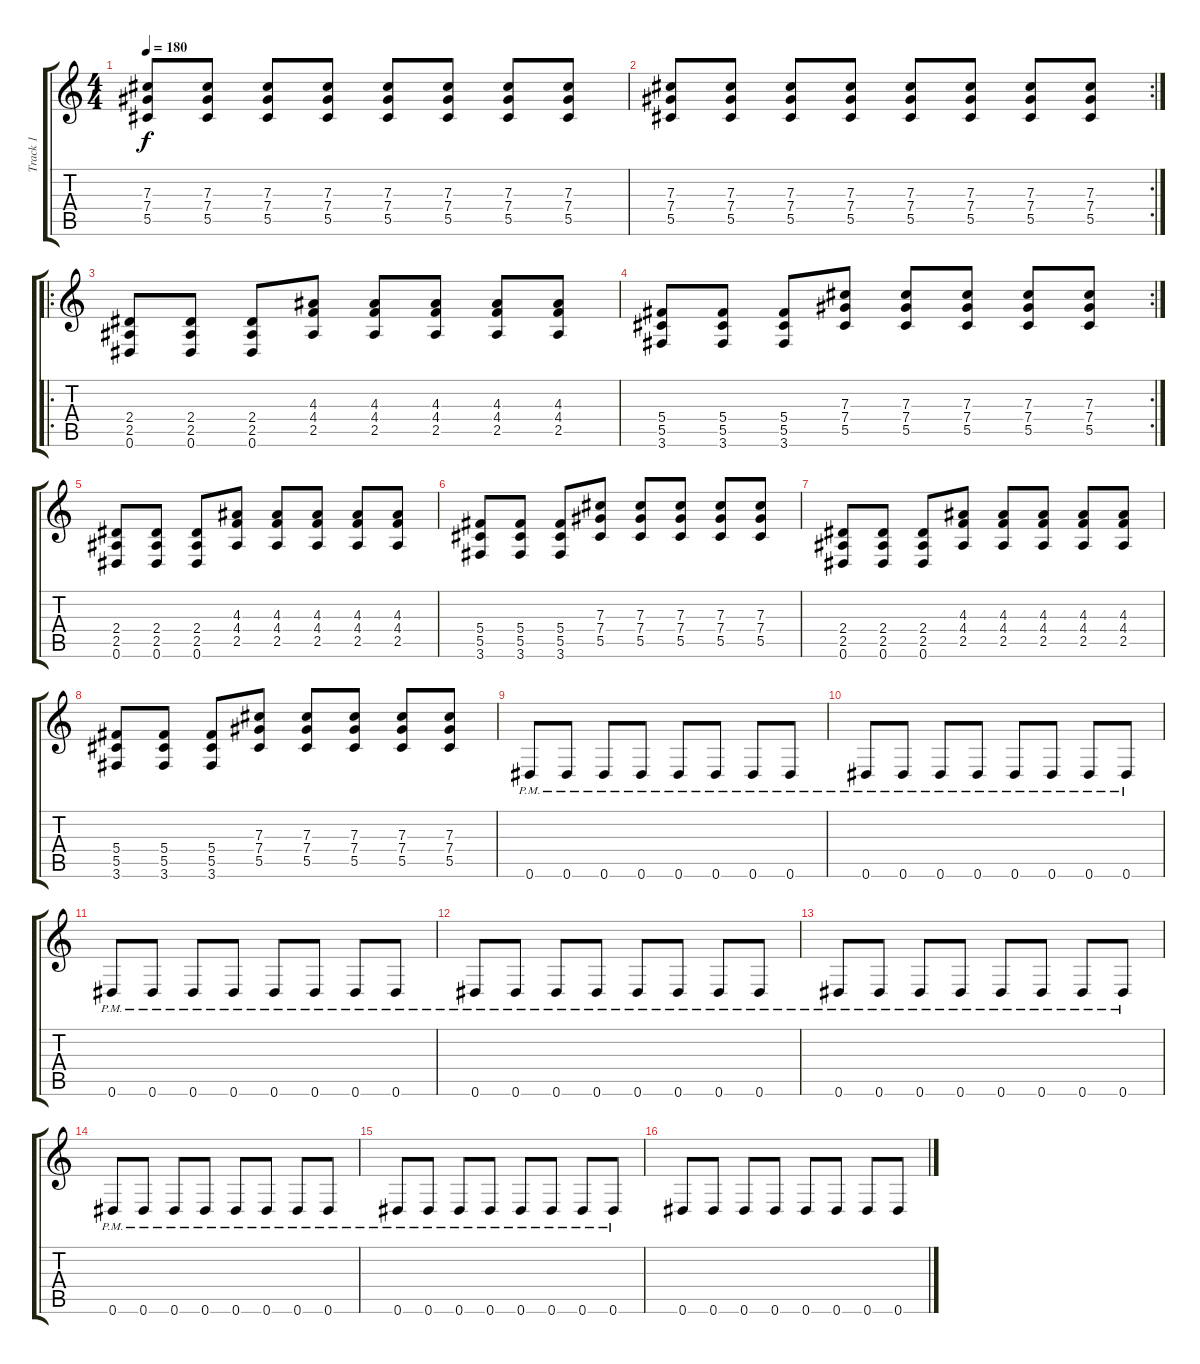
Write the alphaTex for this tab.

\track ("Track 1" "Track 1") {instrument overdrivenguitar}
\staff {score tabs}
\tuning (Eb4 Bb3 Gb3 Db3 Ab2 Eb2) {hide}
\ts (4 4)
\tempo 180
\clef g2
\ks c
(7.3 7.4 5.5).8{dy f} (7.3 7.4 5.5).8 (7.3 7.4 5.5).8 (7.3 7.4 5.5).8 (7.3 7.4 5.5).8 (7.3 7.4 5.5).8 (7.3 7.4 5.5).8 (7.3 7.4 5.5).8 |
\rc 2
(7.3 7.4 5.5).8 (7.3 7.4 5.5).8 (7.3 7.4 5.5).8 (7.3 7.4 5.5).8 (7.3 7.4 5.5).8 (7.3 7.4 5.5).8 (7.3 7.4 5.5).8 (7.3 7.4 5.5).8 |
\ro
(2.4 2.5 0.6).8 (2.4 2.5 0.6).8 (2.4 2.5 0.6).8 (4.3 4.4 2.5).8 (4.3 4.4 2.5).8 (4.3 4.4 2.5).8 (4.3 4.4 2.5).8 (4.3 4.4 2.5).8 |
\rc 2
(5.4 5.5 3.6).8 (5.4 5.5 3.6).8 (5.4 5.5 3.6).8 (7.3 7.4 5.5).8 (7.3 7.4 5.5).8 (7.3 7.4 5.5).8 (7.3 7.4 5.5).8 (7.3 7.4 5.5).8 |
(2.4 2.5 0.6).8{balance 8} (2.4 2.5 0.6).8 (2.4 2.5 0.6).8 (4.3 4.4 2.5).8 (4.3 4.4 2.5).8 (4.3 4.4 2.5).8 (4.3 4.4 2.5).8 (4.3 4.4 2.5).8 |
(5.4 5.5 3.6).8 (5.4 5.5 3.6).8 (5.4 5.5 3.6).8 (7.3 7.4 5.5).8 (7.3 7.4 5.5).8 (7.3 7.4 5.5).8 (7.3 7.4 5.5).8 (7.3 7.4 5.5).8 |
(2.4 2.5 0.6).8 (2.4 2.5 0.6).8 (2.4 2.5 0.6).8 (4.3 4.4 2.5).8 (4.3 4.4 2.5).8 (4.3 4.4 2.5).8 (4.3 4.4 2.5).8 (4.3 4.4 2.5).8 |
(5.4 5.5 3.6).8 (5.4 5.5 3.6).8 (5.4 5.5 3.6).8 (7.3 7.4 5.5).8 (7.3 7.4 5.5).8 (7.3 7.4 5.5).8 (7.3 7.4 5.5).8 (7.3 7.4 5.5).8 |
0.6{pm}.8 0.6{pm}.8 0.6{pm}.8 0.6{pm}.8 0.6{pm}.8 0.6{pm}.8 0.6{pm}.8 0.6{pm}.8 |
0.6{pm}.8 0.6{pm}.8 0.6{pm}.8 0.6{pm}.8 0.6{pm}.8 0.6{pm}.8 0.6{pm}.8 0.6{pm}.8 |
0.6{pm}.8 0.6{pm}.8 0.6{pm}.8 0.6{pm}.8 0.6{pm}.8 0.6{pm}.8 0.6{pm}.8 0.6{pm}.8 |
0.6{pm}.8 0.6{pm}.8 0.6{pm}.8 0.6{pm}.8 0.6{pm}.8 0.6{pm}.8 0.6{pm}.8 0.6{pm}.8 |
0.6{pm}.8 0.6{pm}.8 0.6{pm}.8 0.6{pm}.8 0.6{pm}.8 0.6{pm}.8 0.6{pm}.8 0.6{pm}.8 |
0.6{pm}.8 0.6{pm}.8 0.6{pm}.8 0.6{pm}.8 0.6{pm}.8 0.6{pm}.8 0.6{pm}.8 0.6{pm}.8 |
0.6{pm}.8 0.6{pm}.8 0.6{pm}.8 0.6{pm}.8 0.6{pm}.8 0.6{pm}.8 0.6{pm}.8 0.6{pm}.8 |
0.6.8 0.6.8 0.6.8 0.6.8 0.6.8 0.6.8 0.6.8 0.6.8
